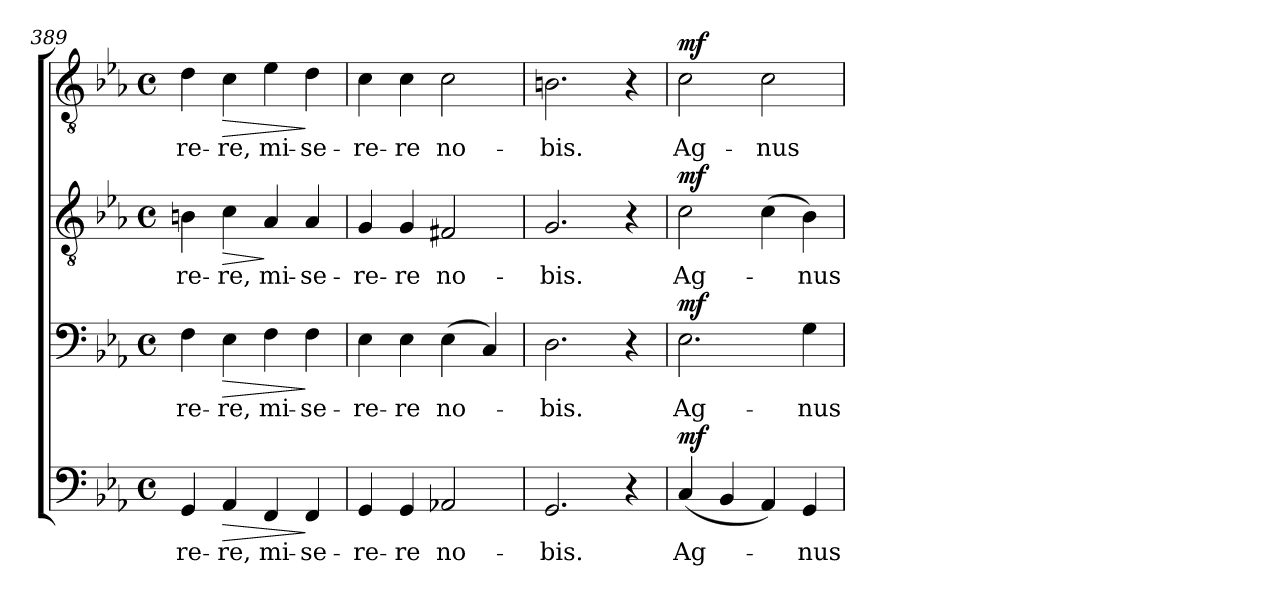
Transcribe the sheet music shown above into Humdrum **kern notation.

**kern	**text	**dynam	**kern	**text	**dynam	**kern	**text	**dynam	**kern	**text	**dynam
*part4	*part4	*part4	*part3	*part3	*part3	*part2	*part2	*part2	*part1	*part1	*part1
*staff4	*staff4	*staff4	*staff3	*staff3	*staff3	*staff2	*staff2	*staff2	*staff1	*staff1	*staff1
*clefF4	*	*	*clefF4	*	*	*clefGv2	*	*	*clefGv2	*	*
*k[b-e-a-]	*	*	*k[b-e-a-]	*	*	*k[b-e-a-]	*	*	*k[b-e-a-]	*	*
*E-:	*	*	*E-:	*	*	*E-:	*	*	*E-:	*	*
*M4/4	*	*	*M4/4	*	*	*M4/4	*	*	*M4/4	*	*
*met(c)	*	*	*met(c)	*	*	*met(c)	*	*	*met(c)	*	*
=389	=389	=389	=389	=389	=389	=389	=389	=389	=389	=389	=389
!	!LO:LY:b	!	!	!LO:LY:b	!	!	!LO:LY:b	!	!	!LO:LY:b	!
4GG/	-re-	.	4F\	-re-	.	4Bn\	-re-	.	4d\	-re-	.
!	!LO:LY:b	!LO:HP:b	!	!LO:LY:b	!LO:HP:b	!	!LO:LY:b	!LO:HP:b	!	!LO:LY:b	!LO:HP:b
4AA-/	-re,	>	4E-\	-re,	>	4c\	-re,	>	4c\	-re,	>
!	!LO:LY:b	!	!	!LO:LY:b	!	!	!LO:LY:b	!	!	!LO:LY:b	!
4FF/	mi-	.	4F\	mi-	.	4A-/	mi-	]	4e-\	mi-	.
!	!LO:LY:b	!	!	!LO:LY:b	!	!	!LO:LY:b	!	!	!LO:LY:b	!
4FF/	-se-	]	4F\	-se-	]	4A-/	-se-	.	4d\	-se-	]
!!LO:PB:g=z
=390	=390	=390	=390	=390	=390	=390	=390	=390	=390	=390	=390
!	!LO:LY:b	!	!	!LO:LY:b	!	!	!LO:LY:b	!	!	!LO:LY:b	!
4GG/	-re-	.	4E-\	-re-	.	4G/	-re-	.	4c\	-re-	.
!	!LO:LY:b	!	!	!LO:LY:b	!	!	!LO:LY:b	!	!	!LO:LY:b	!
4GG/	-re	.	4E-\	-re	.	4G/	-re	.	4c\	-re	.
!	!LO:LY:b	!	!	!LO:LY:b	!	!	!LO:LY:b	!	!	!LO:LY:b	!
2AA-X/	no-	.	(>4E-\	no-	.	2F#X/	no-	.	2c\	no-	.
.	.	.	4C/)	.	.	.	.	.	.	.	.
=391	=391	=391	=391	=391	=391	=391	=391	=391	=391	=391	=391
!	!LO:LY:b	!	!	!LO:LY:b	!	!	!LO:LY:b	!	!	!LO:LY:b	!
2.GG/	-bis.	.	2.D\	-bis.	.	2.G/	-bis.	.	2.Bn\	-bis.	.
4r	.	.	4r	.	.	4r	.	.	4r	.	.
=392	=392	=392	=392	=392	=392	=392	=392	=392	=392	=392	=392
!	!LO:LY:b	!LO:DY:a	!	!LO:LY:b	!LO:DY:a	!	!LO:LY:b	!LO:DY:a	!	!LO:LY:b	!LO:DY:a
(<4C/	Ag-	mf	2.E-\	Ag-	mf	2c\	Ag-	mf	2c\	Ag-	mf
4BB-/	.	.	.	.	.	.	.	.	.	.	.
!	!	!	!	!	!	!	!	!	!	!LO:LY:b	!
4AA-/)	.	.	.	.	.	(>4c\	.	.	2c\	-nus	.
!	!LO:LY:b	!	!	!LO:LY:b	!	!	!LO:LY:b	!	!	!	!
4GG/	-nus	.	4G\	-nus	.	4B-\)	-nus	.	.	.	.
=	=	=	=	=	=	=	=	=	=	=	=
*-	*-	*-	*-	*-	*-	*-	*-	*-	*-	*-	*-
